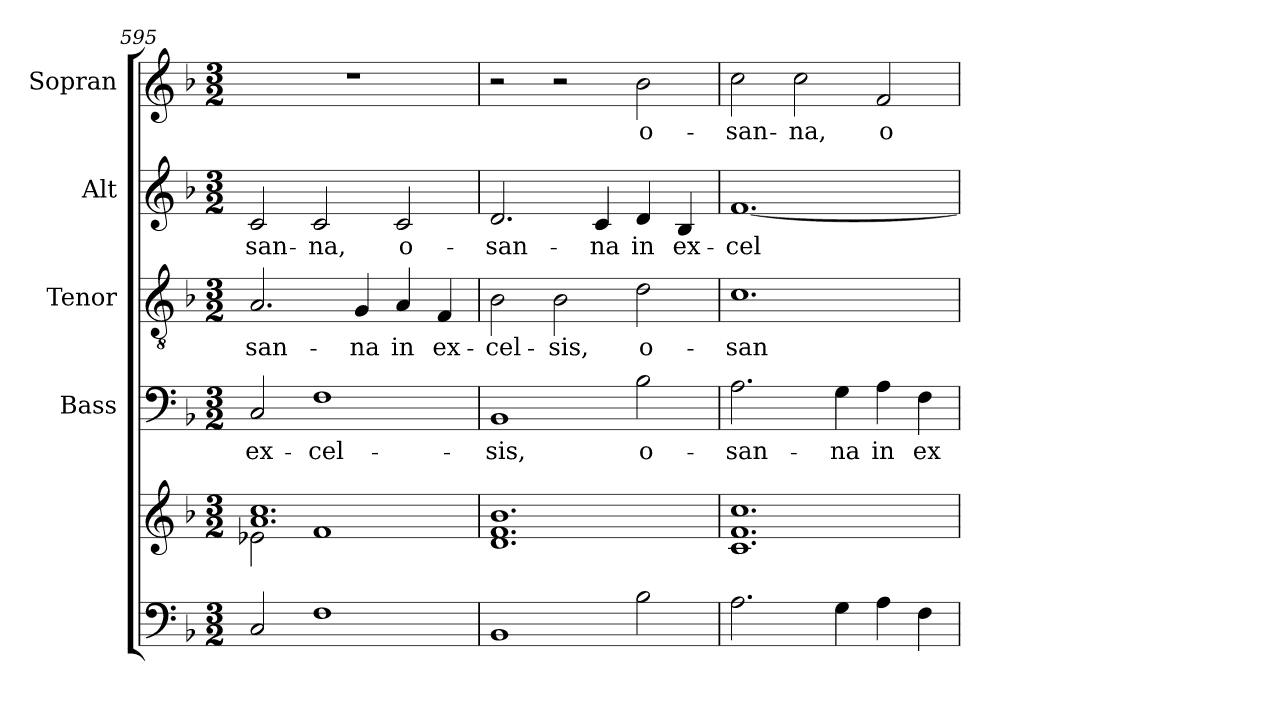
**kern	**kern	**kern	**text	**kern	**text	**kern	**text	**kern	**text
*part5	*part5	*part4	*part4	*part3	*part3	*part2	*part2	*part1	*part1
*staff6	*staff5	*staff4	*staff4	*staff3	*staff3	*staff2	*staff2	*staff1	*staff1
*	*	*I"Bass	*	*I"Tenor	*	*I"Alt	*	*I"Sopran	*
*	*	*I'B.	*	*I'T.	*	*I'A.	*	*I'S.	*
!!LO:LB:g=z
*clefF4	*clefG2	*clefF4	*	*clefGv2	*	*clefG2	*	*clefG2	*
*k[b-]	*k[b-]	*k[b-]	*	*k[b-]	*	*k[b-]	*	*k[b-]	*
*F:	*F:	*F:	*	*F:	*	*F:	*	*F:	*
*M3/2	*M3/2	*M3/2	*	*M3/2	*	*M3/2	*	*M3/2	*
=595	=595	=595	=595	=595	=595	=595	=595	=595	=595
*	*^	*	*	*	*	*	*	*	*
!	!	!	!	!LO:LY:b	!	!LO:LY:b	!	!LO:LY:b	!	!
2C/	1.a 1.cc	2e-X\	2C/	ex-	2.A/	-san-	2c/	-san-	1.r	.
!	!	!	!	!LO:LY:b	!	!	!	!LO:LY:b	!	!
1F	.	1f	1F	-cel-	.	.	2c/	-na,	.	.
!	!	!	!	!	!	!LO:LY:b	!	!	!	!
.	.	.	.	.	4G/	-na	.	.	.	.
!	!	!	!	!	!	!LO:LY:b	!	!LO:LY:b	!	!
.	.	.	.	.	4A/	in	2c/	o-	.	.
!	!	!	!	!	!	!LO:LY:b	!	!	!	!
.	.	.	.	.	4F/	ex-	.	.	.	.
*	*v	*v	*	*	*	*	*	*	*	*
=596	=596	=596	=596	=596	=596	=596	=596	=596	=596
!	!	!	!LO:LY:b	!	!LO:LY:b	!	!LO:LY:b	!	!
1BB-	1.d 1.f 1.b-	1BB-	-sis,	2B-\	-cel-	2.d/	-san-	2r	.
!	!	!	!	!	!LO:LY:b	!	!	!	!
.	.	.	.	2B-\	-sis,	.	.	2r	.
!	!	!	!	!	!	!	!LO:LY:b	!	!
.	.	.	.	.	.	4c/	-na	.	.
!	!	!	!LO:LY:b	!	!LO:LY:b	!	!LO:LY:b	!	!LO:LY:b
2B-\	.	2B-\	o-	2d\	o-	4d/	in	2b-\	o-
!	!	!	!	!	!	!	!LO:LY:b	!	!
.	.	.	.	.	.	4B-/	ex-	.	.
=597	=597	=597	=597	=597	=597	=597	=597	=597	=597
!	!	!	!LO:LY:b	!	!LO:LY:b	!	!LO:LY:b	!	!LO:LY:b
2.A\	1.c 1.f 1.cc	2.A\	-san-	1.c	-san-	[1.f	-cel-	2cc\	-san-
!	!	!	!	!	!	!	!	!	!LO:LY:b
.	.	.	.	.	.	.	.	2cc\	-na,
!	!	!	!LO:LY:b	!	!	!	!	!	!
4G\	.	4G\	-na	.	.	.	.	.	.
!	!	!	!LO:LY:b	!	!	!	!	!	!LO:LY:b
4A\	.	4A\	in	.	.	.	.	2f/	o-
!	!	!	!LO:LY:b	!	!	!	!	!	!
4F\	.	4F\	ex-	.	.	.	.	.	.
=	=	=	=	=	=	=	=	=	=
*-	*-	*-	*-	*-	*-	*-	*-	*-	*-
